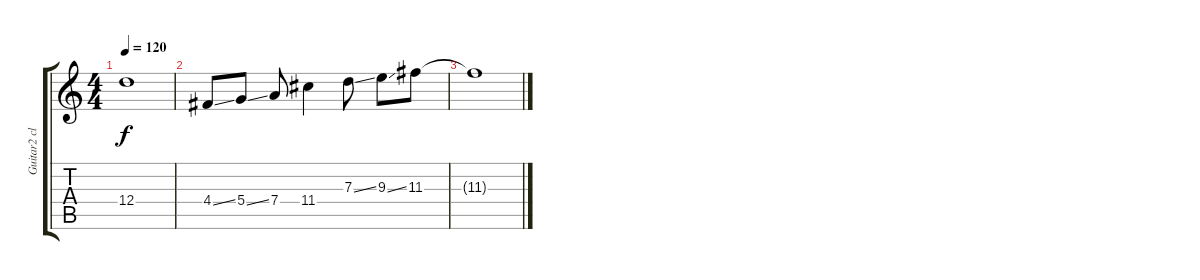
\track ("Guitar2 clean" "Guitar2 cl") {instrument electricguitarclean}
\staff {score tabs}
\tuning (E4 B3 G3 D3 A2 D2) {hide}
\ts (4 4)
\tempo 120
\clef g2
\ks c
12.4{t}.1{dy f} |
4.4{ss}.8 5.4{ss}.8 7.4.8 11.4.4 7.3{ss}.8 9.3{ss}.8 11.3.8 |
11.3{t}.1
